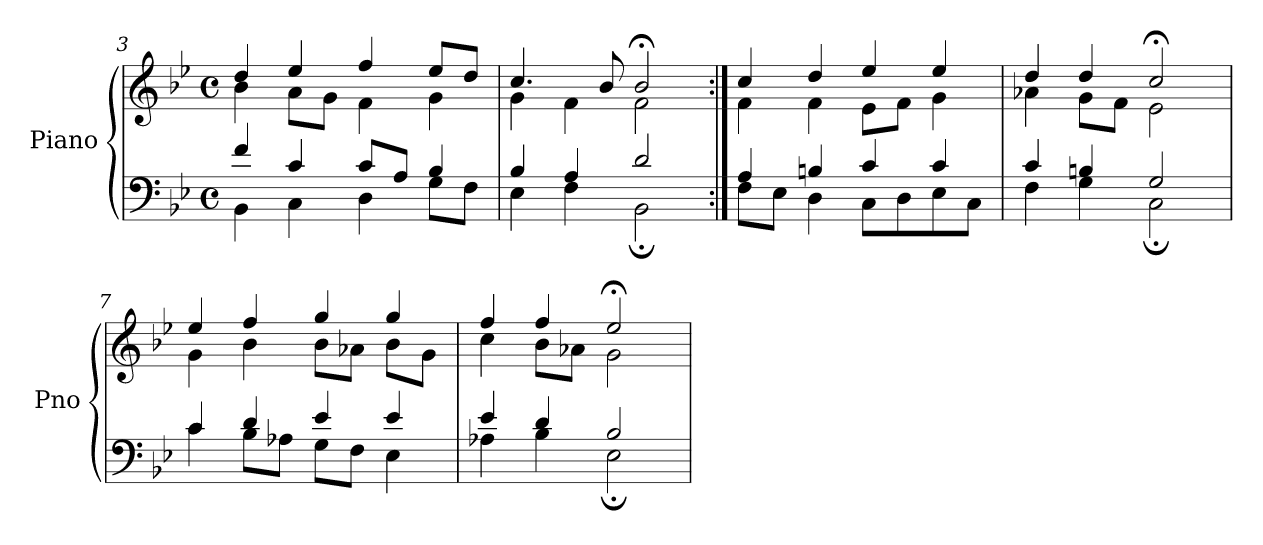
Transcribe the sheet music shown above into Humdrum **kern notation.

**kern	**kern
*part1	*part1
*staff2	*staff1
*I"Piano	*
*I'Pno	*
*clefF4	*clefG2
*k[b-e-]	*k[b-e-]
*M4/4	*M4/4
*met(c)	*met(c)
=3	=3
*^	*^
4f/	4BB-\	4dd/	4b-\
4c/	4C\	4ee-/	8a\L
.	.	.	8g\J
8c/L	4D\	4ff/	4f\
8A/J	.	.	.
4B-/	8G\L	8ee-/L	4g\
.	8F\J	8dd/J	.
=4	=4	=4	=4
4B-/	4E-\	4.cc/	4g\
4A/	4F\	.	4f\
.	.	8b-/	.
2d/	2BB-;\	2b-;</	2f\
=5:|!	=5:|!	=5:|!	=5:|!
4A/	8F\L	4cc/	4f\
.	8E-\J	.	.
4Bn/	4D\	4dd/	4f\
4c/	8C\L	4ee-/	8e-\L
.	8D\	.	8f\J
4c/	8E-\	4ee-/	4g\
.	8C\J	.	.
=6	=6	=6	=6
4c/	4F\	4dd/	4a-X\
4Bn/	4G\	4dd/	8g\L
.	.	.	8f\J
2G/	2C;\	2cc;</	2e-\
=7	=7	=7	=7
4c/	4c\	4ee-/	4g\
4d/	8B-\L	4ff/	4b-\
.	8A-X\J	.	.
4e-/	8G\L	4gg/	8b-\L
.	8F\J	.	8a-X\J
4e-/	4E-\	4gg/	8b-\L
.	.	.	8g\J
=8	=8	=8	=8
4e-/	4A-X\	4ff/	4cc\
4d/	4B-\	4ff/	8b-\L
.	.	.	8a-X\J
2B-/	2E-;\	2ee-;</	2g\
*v	*v	*	*
*	*v	*v
=	=
*-	*-
